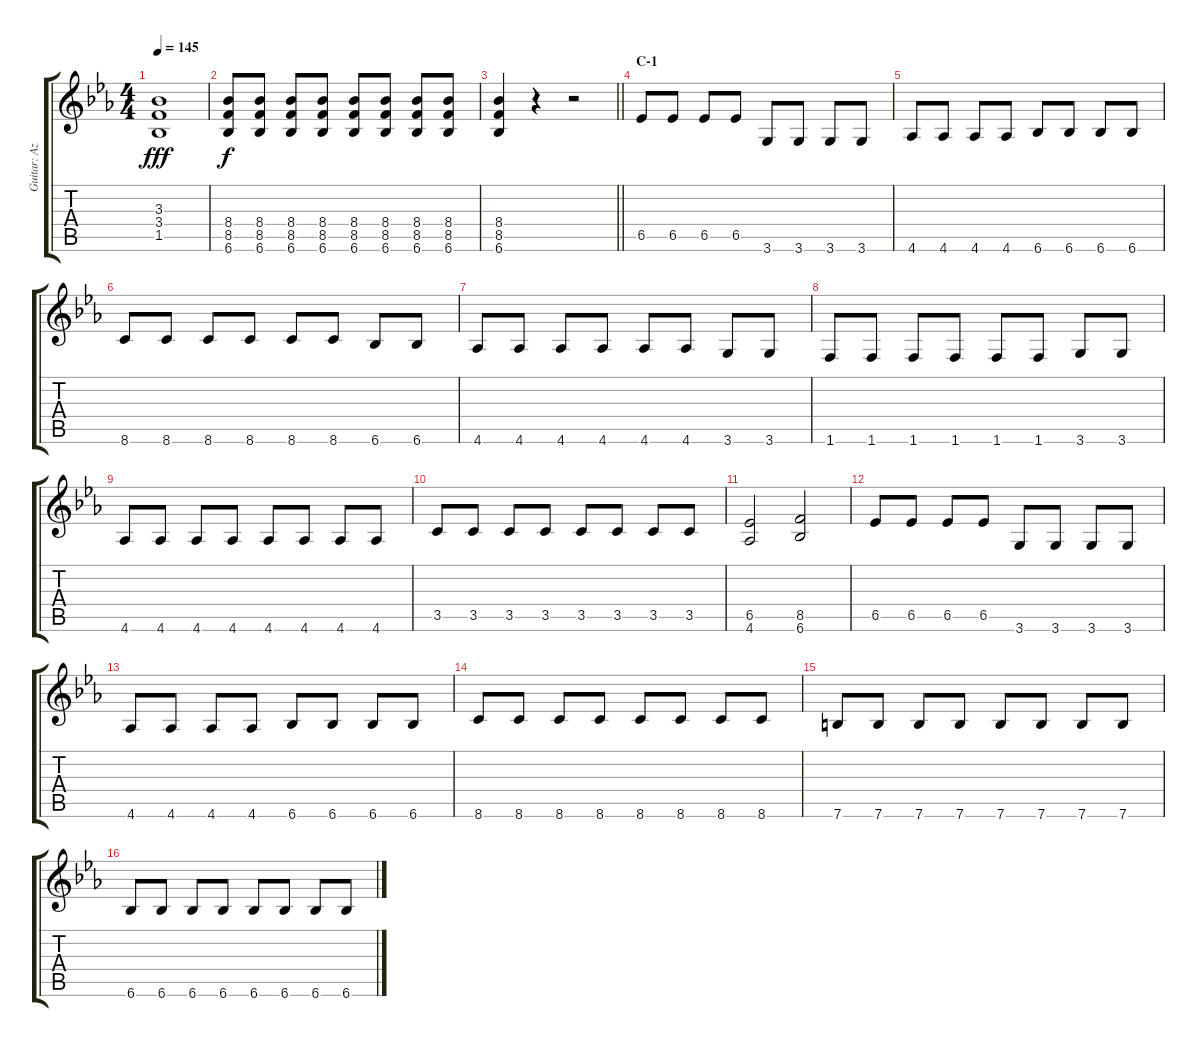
\track ("Guitar: Azusa Nakano" "Guitar: Az") {instrument overdrivenguitar}
\staff {score tabs}
\tuning (E4 B3 G3 D3 A2 E2) {hide}
\ts (4 4)
\tempo 145
\clef g2
\ks eb
(3.3{t} 3.4{t} 1.5{t}).1{dy fff} |
(8.4 8.5 6.6).8{dy f} (8.4 8.5 6.6).8 (8.4 8.5 6.6).8 (8.4 8.5 6.6).8 (8.4 8.5 6.6).8 (8.4 8.5 6.6).8 (8.4 8.5 6.6).8 (8.4 8.5 6.6).8 |
\barLineRight lightlight
(8.4 8.5 6.6).4 r.4 r.2 |
\section ("" "C-1")
6.5.8 6.5.8 6.5.8 6.5.8 3.6.8 3.6.8 3.6.8 3.6.8 |
4.6.8 4.6.8 4.6.8 4.6.8 6.6.8 6.6.8 6.6.8 6.6.8 |
8.6.8 8.6.8 8.6.8 8.6.8 8.6.8 8.6.8 6.6.8 6.6.8 |
4.6.8 4.6.8 4.6.8 4.6.8 4.6.8 4.6.8 3.6.8 3.6.8 |
1.6.8 1.6.8 1.6.8 1.6.8 1.6.8 1.6.8 3.6.8 3.6.8 |
4.6.8 4.6.8 4.6.8 4.6.8 4.6.8 4.6.8 4.6.8 4.6.8 |
3.5.8 3.5.8 3.5.8 3.5.8 3.5.8 3.5.8 3.5.8 3.5.8 |
(6.5 4.6).2 (8.5 6.6).2 |
6.5.8 6.5.8 6.5.8 6.5.8 3.6.8 3.6.8 3.6.8 3.6.8 |
4.6.8 4.6.8 4.6.8 4.6.8 6.6.8 6.6.8 6.6.8 6.6.8 |
8.6.8 8.6.8 8.6.8 8.6.8 8.6.8 8.6.8 8.6.8 8.6.8 |
7.6.8 7.6.8 7.6.8 7.6.8 7.6.8 7.6.8 7.6.8 7.6.8 |
6.6.8 6.6.8 6.6.8 6.6.8 6.6.8 6.6.8 6.6.8 6.6.8
